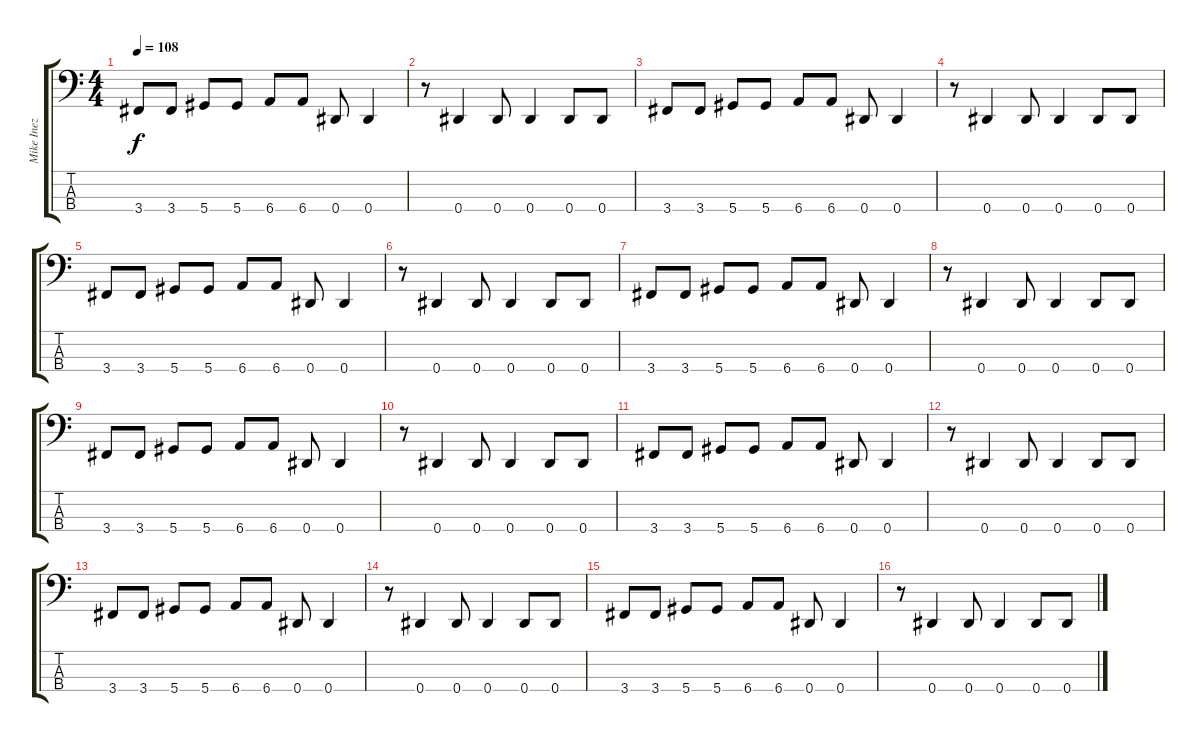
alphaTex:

\track ("Mike Inez" "Mike Inez") {instrument electricbassfinger}
\staff {score tabs}
\tuning (Gb2 Db2 Ab1 Eb1) {hide}
\ts (4 4)
\tempo 108
\clef f4
\ks c
3.4.8{dy f} 3.4.8 5.4.8 5.4.8 6.4.8 6.4.8 0.4.8 0.4.4 |
r.8 0.4.4 0.4.8 0.4.4 0.4.8 0.4.8 |
3.4.8 3.4.8 5.4.8 5.4.8 6.4.8 6.4.8 0.4.8 0.4.4 |
r.8 0.4.4 0.4.8 0.4.4 0.4.8 0.4.8 |
3.4.8 3.4.8 5.4.8 5.4.8 6.4.8 6.4.8 0.4.8 0.4.4 |
r.8 0.4.4 0.4.8 0.4.4 0.4.8 0.4.8 |
3.4.8 3.4.8 5.4.8 5.4.8 6.4.8 6.4.8 0.4.8 0.4.4 |
r.8 0.4.4 0.4.8 0.4.4 0.4.8 0.4.8 |
3.4.8 3.4.8 5.4.8 5.4.8 6.4.8 6.4.8 0.4.8 0.4.4 |
r.8 0.4.4 0.4.8 0.4.4 0.4.8 0.4.8 |
3.4.8 3.4.8 5.4.8 5.4.8 6.4.8 6.4.8 0.4.8 0.4.4 |
r.8 0.4.4 0.4.8 0.4.4 0.4.8 0.4.8 |
3.4.8 3.4.8 5.4.8 5.4.8 6.4.8 6.4.8 0.4.8 0.4.4 |
r.8 0.4.4 0.4.8 0.4.4 0.4.8 0.4.8 |
3.4.8 3.4.8 5.4.8 5.4.8 6.4.8 6.4.8 0.4.8 0.4.4 |
r.8 0.4.4 0.4.8 0.4.4 0.4.8 0.4.8
